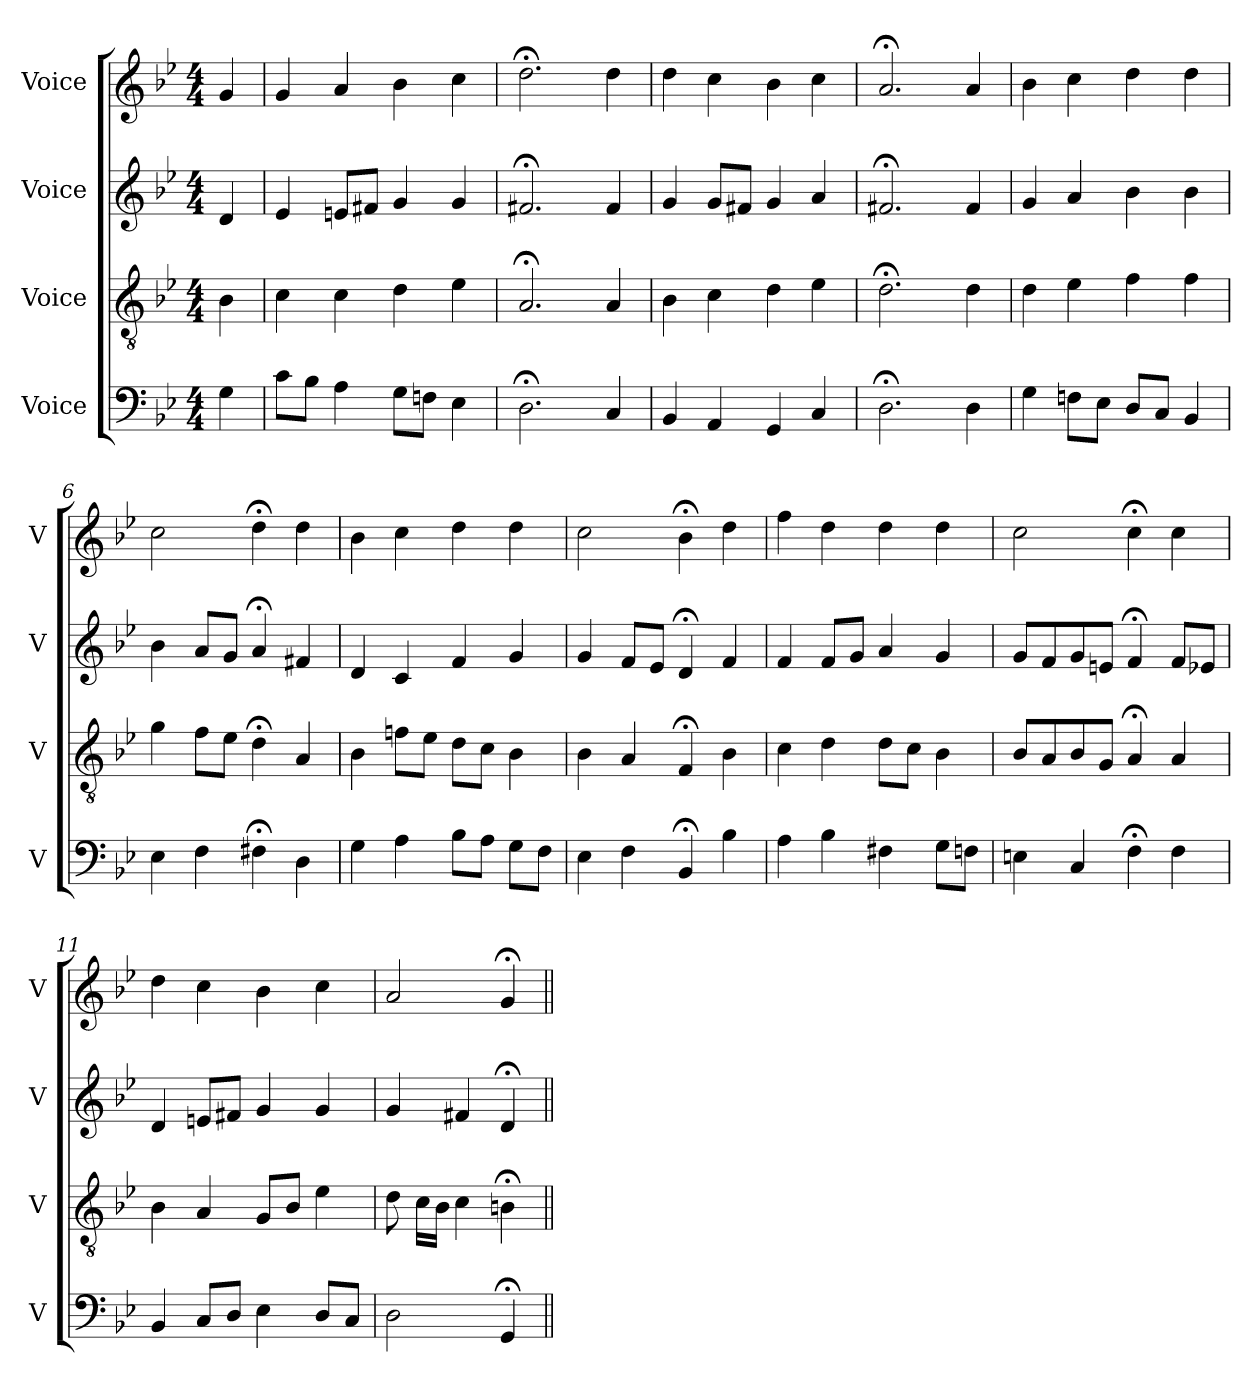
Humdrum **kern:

**kern	**kern	**kern	**kern
*part4	*part3	*part2	*part1
*staff4	*staff3	*staff2	*staff1
*I"Voice	*I"Voice	*I"Voice	*I"Voice
*I'V	*I'V	*I'V	*I'V
*clefF4	*clefGv2	*clefG2	*clefG2
*k[b-e-]	*k[b-e-]	*k[b-e-]	*k[b-e-]
*M4/4	*M4/4	*M4/4	*M4/4
=	=	=	=
4G\	4B-\	4d/	4g/
=1	=1	=1	=1
8c\L	4c\	4e-/	4g/
8B-\J	.	.	.
4A\	4c\	8en/L	4a/
.	.	8f#X/J	.
8G\L	4d\	4g/	4b-\
8Fn\J	.	.	.
4E-\	4e-\	4g/	4cc\
=2	=2	=2	=2
2.D;<\	2.A;</	2.f#X;</	2.dd;<\
4C/	4A/	4f#/	4dd\
=3	=3	=3	=3
4BB-/	4B-\	4g/	4dd\
4AA/	4c\	8g/L	4cc\
.	.	8f#X/J	.
4GG/	4d\	4g/	4b-\
4C/	4e-\	4a/	4cc\
=4	=4	=4	=4
2.D;<\	2.d;<\	2.f#X;</	2.a;</
4D\	4d\	4f#/	4a/
=5	=5	=5	=5
4G\	4d\	4g/	4b-\
8Fn\L	4e-\	4a/	4cc\
8E-\J	.	.	.
8D/L	4f\	4b-\	4dd\
8C/J	.	.	.
4BB-/	4f\	4b-\	4dd\
=6	=6	=6	=6
4E-\	4g\	4b-\	2cc\
4F\	8f\L	8a/L	.
.	8e-\J	8g/J	.
4F#X;<\	4d;<\	4a;</	4dd;<\
4D\	4A/	4f#X/	4dd\
!!LO:LB:g=z
=7	=7	=7	=7
4G\	4B-\	4d/	4b-\
4A\	8fn\L	4c/	4cc\
.	8e-\J	.	.
8B-\L	8d\L	4f/	4dd\
8A\J	8c\J	.	.
8G\L	4B-\	4g/	4dd\
8F\J	.	.	.
=8	=8	=8	=8
4E-\	4B-\	4g/	2cc\
4F\	4A/	8f/L	.
.	.	8e-/J	.
4BB-;</	4F;</	4d;</	4b-;<\
4B-\	4B-\	4f/	4dd\
=9	=9	=9	=9
4A\	4c\	4f/	4ff\
4B-\	4d\	8f/L	4dd\
.	.	8g/J	.
4F#X\	8d\L	4a/	4dd\
.	8c\J	.	.
8G\L	4B-\	4g/	4dd\
8Fn\J	.	.	.
=10	=10	=10	=10
4En\	8B-/L	8g/L	2cc\
.	8A/	8f/	.
4C/	8B-/	8g/	.
.	8G/J	8en/J	.
4F;<\	4A;</	4f;</	4cc;<\
4F\	4A/	8f/L	4cc\
.	.	8e-X/J	.
=11	=11	=11	=11
4BB-/	4B-\	4d/	4dd\
8C/L	4A/	8en/L	4cc\
8D/J	.	8f#X/J	.
4E-\	8G/L	4g/	4b-\
.	8B-/J	.	.
8D/L	4e-\	4g/	4cc\
8C/J	.	.	.
=12	=12	=12	=12
2D\	8d\	4g/	2a/
.	16c\LL	.	.
.	16B-\JJ	.	.
.	4c\	4f#X/	.
4GG;</	4Bn;<\	4d;</	4g;</
=||	=||	=||	=||
*-	*-	*-	*-
